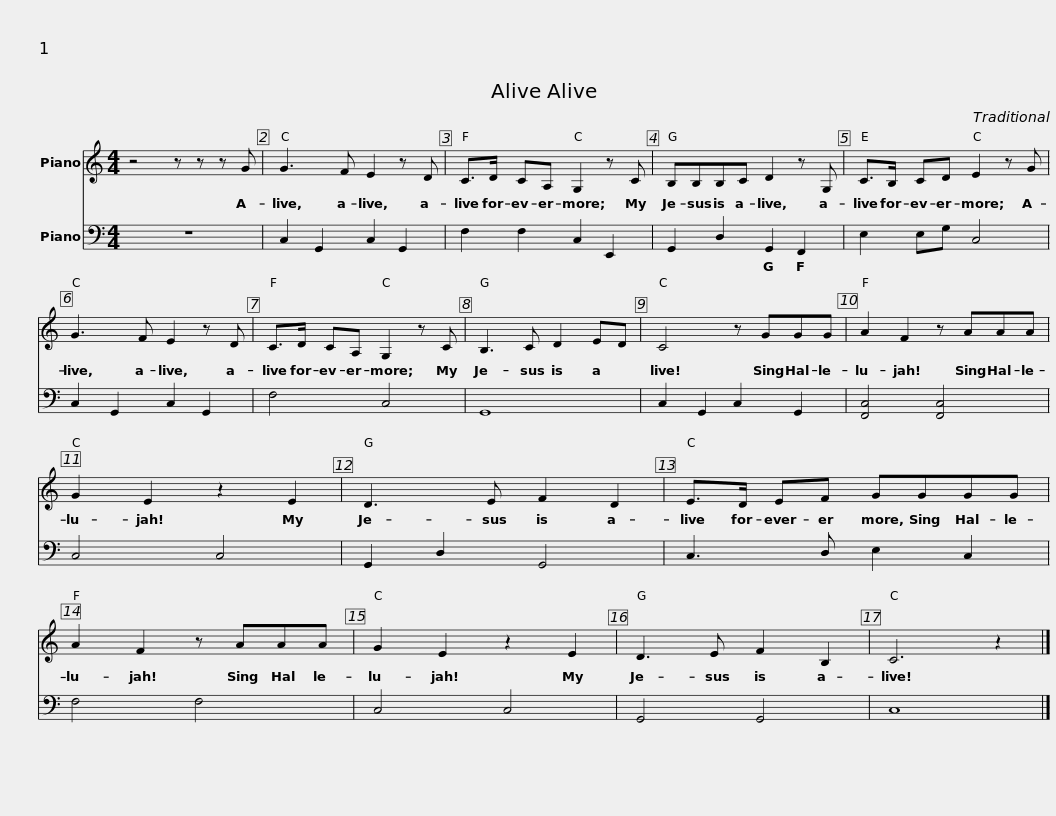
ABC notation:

X:1
%%score 1 2
L:1/8
M:4/4
I:linebreak $
K:C
V:1 treble
V:2 bass
V:1
 z4 z z z G | G3 F E2 z D | C>D CA, G,2 z C | B,B,B,C D2 z G, |$ C>B, CD E2 z G | %5
 G3 F E2 z D | C>D CA, G,2 z C | B,3 C D2 ED |$ C4 z GGG | A2 F2 z AAA | %10
 G2 E2 z2 E2 | D3 E F2 D2 |$ E>D EF GGGG | A2 F2 z AAA | G2 E2 z2 E2 | %15
 D3 E F2 B,2 |$ C6 z2 |] %17
V:2
 z8 | C,2 G,,2 C,2 G,,2 | F,2 F,2 C,2 E,,2 | G,,2 D,2 G,,2 F,,2 |$ E,2 E,G, C,4 | %5
 C,2 G,,2 C,2 G,,2 | F,4 C,4 | G,,8 |$ C,2 G,,2 C,2 G,,2 | [F,,C,]4 [F,,C,]4 | %10
 C,4 C,4 | G,,2 D,2 G,,4 |$ C,3 D, E,2 C,2 | F,4 F,4 | C,4 C,4 | %15
 G,,4 G,,4 |$ C,8 |] %17
